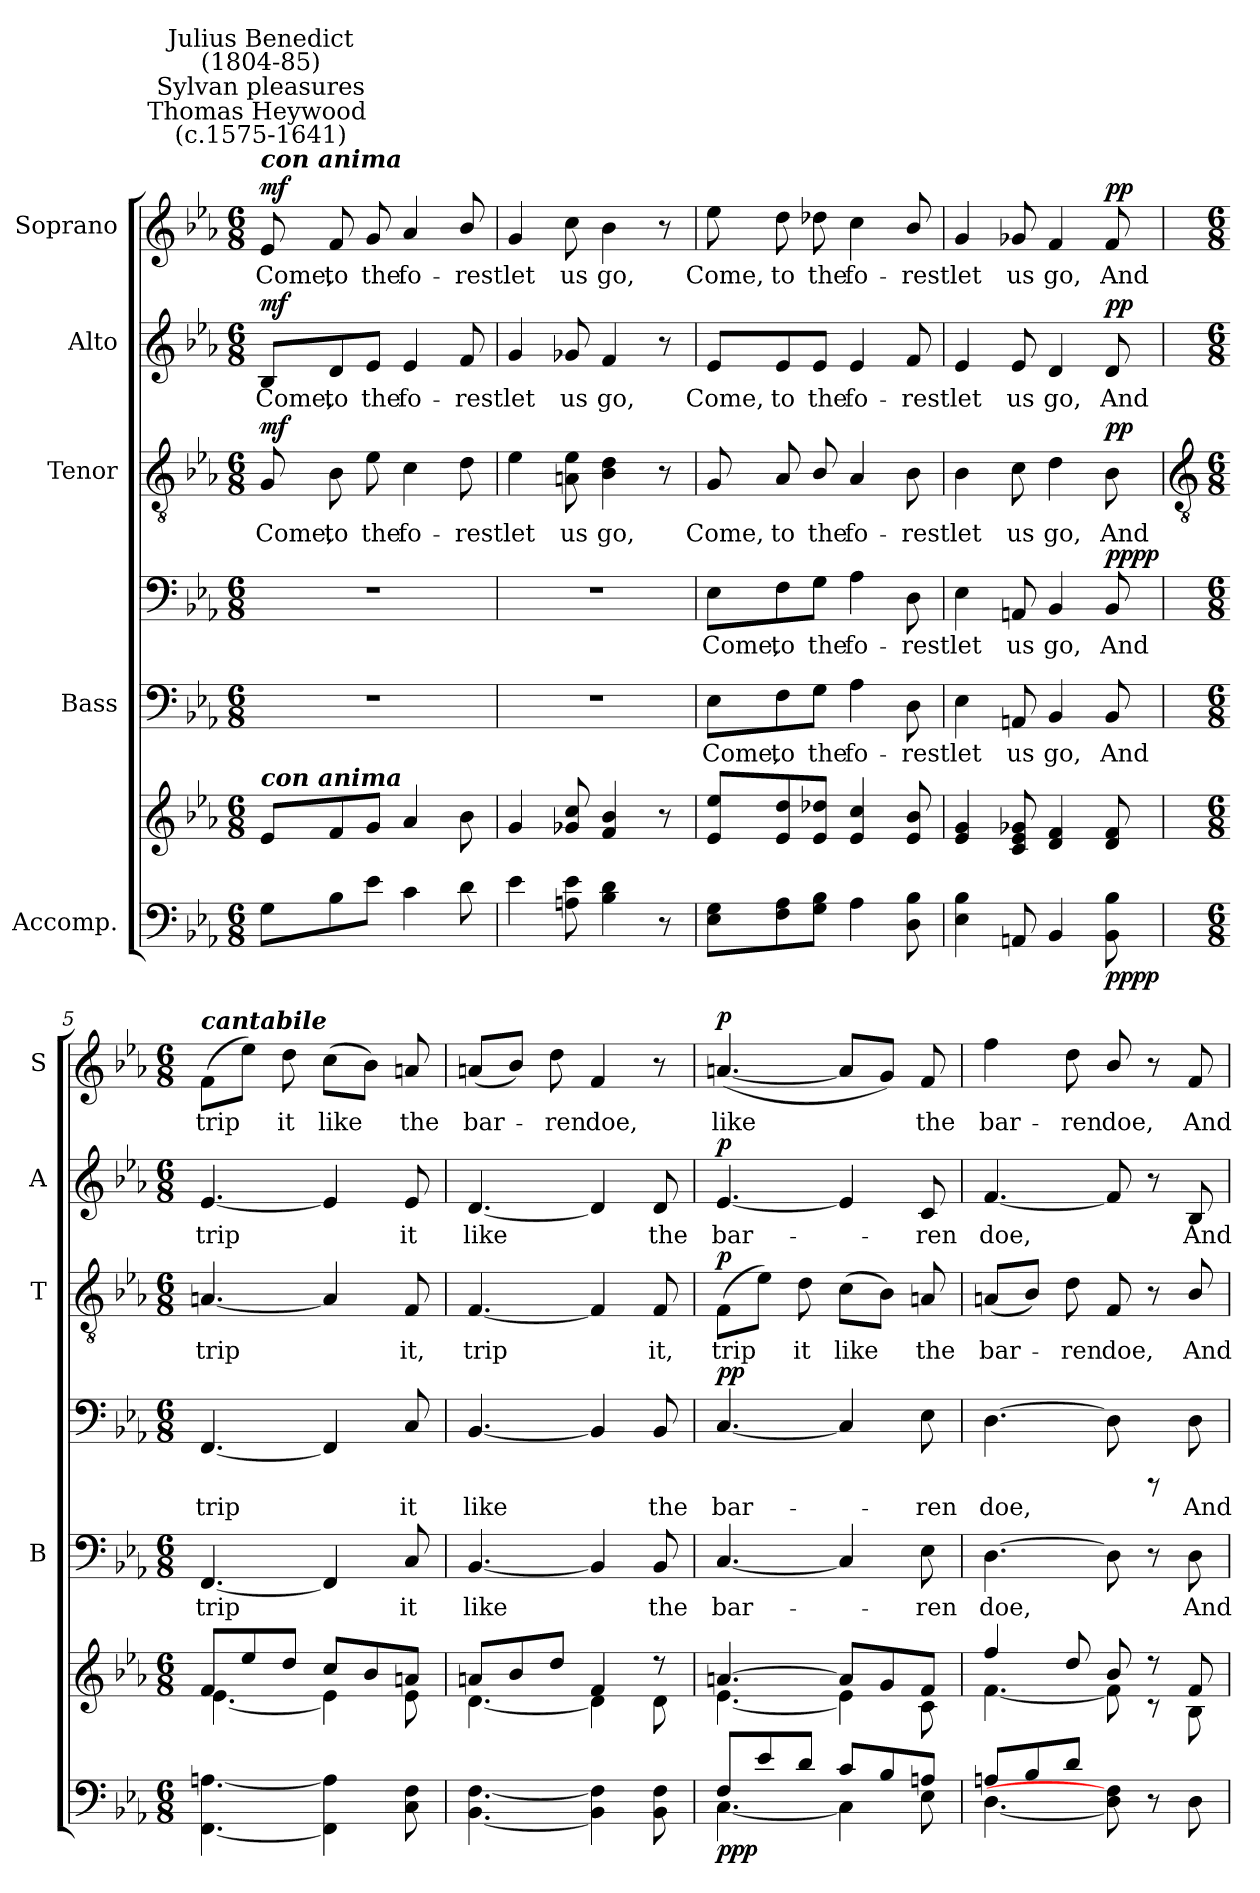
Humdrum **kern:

**kern	**kern	**dynam	**kern	**text	**kern	**text	**dynam	**kern	**text	**dynam	**kern	**text	**dynam	**kern	**text	**dynam
*part5	*part5	*part5	*part4	*part4	*part4	*part4	*part4	*part3	*part3	*part3	*part2	*part2	*part2	*part1	*part1	*part1
*staff7	*staff6	*staff6/7	*staff5	*staff5	*staff4	*staff4	*staff4/5	*staff3	*staff3	*staff3	*staff2	*staff2	*staff2	*staff1	*staff1	*staff1
*I"Accomp.	*	*	*I"Bass	*	*	*	*	*I"Tenor	*	*	*I"Alto	*	*	*I"Soprano	*	*
*	*	*	*I'B	*	*	*	*	*I'T	*	*	*I'A	*	*	*I'S	*	*
*clefF4	*clefG2	*	*	*	*clefF4	*	*	*clefGv2	*	*	*clefG2	*	*	*clefG2	*	*
*k[b-e-a-]	*k[b-e-a-]	*	*k[b-e-a-]	*	*k[b-e-a-]	*	*	*k[b-e-a-]	*	*	*k[b-e-a-]	*	*	*k[b-e-a-]	*	*
*E-:	*E-:	*	*E-:	*	*E-:	*	*	*E-:	*	*	*E-:	*	*	*E-:	*	*
*M6/8	*M6/8	*	*M6/8	*	*M6/8	*	*	*M6/8	*	*	*M6/8	*	*	*M6/8	*	*
*MM96	*MM96	*	*MM96	*	*MM96	*	*	*MM96	*	*	*MM96	*	*	*MM96	*	*
=1	=1	=1	=1	=1	=1	=1	=1	=1	=1	=1	=1	=1	=1	=1	=1	=1
!	!	!	!	!	!	!	!	!	!	!	!	!	!	!LO:TX:a:Bi:t=con anima	!	!
!	!	!	!	!	!	!	!	!	!	!	!	!	!	!LO:TX:a:cj:t=Thomas Heywood \n(c.1575-1641)	!	!
!	!	!	!	!	!	!	!	!	!	!	!	!	!	!LO:TX:a:cj:t=Sylvan pleasures	!	!
!	!	!	!	!	!	!	!	!	!	!	!	!	!	!LO:TX:a:cj:t=Julius Benedict\n(1804-85)	!	!
!	!LO:TX:a:Bi:t=con anima	!	!	!	!	!	!	!	!	!	!	!	!	!	!	!
!	!	!LO:DY:b=2	!LO:N:vis=1	!	!LO:N:vis=1	!	!	!	!LO:LY:b	!	!	!LO:LY:b	!	!	!LO:LY:b	!
!	!	!LO:DY:n=1:b	!	!	!	!	!	!	!	!LO:DY:b	!	!	!LO:DY:b	!	!	!LO:DY:b
8GL	8e-L	mf mf	2.r	.	2.r	.	.	8G	Come,	mf	8B-/L	Come,	mf	8e-	Come,	mf
!	!	!	!	!	!	!	!	!	!LO:LY:b	!	!	!LO:LY:b	!	!	!LO:LY:b	!
8B-	8f	.	.	.	.	.	.	8B-	to	.	8d/	to	.	8f	to	.
!	!	!	!	!	!	!	!	!	!LO:LY:b	!	!	!LO:LY:b	!	!	!LO:LY:b	!
8e-J	8gJ	.	.	.	.	.	.	8e-	the	.	8e-/J	the	.	8g	the	.
!	!	!	!	!	!	!	!	!	!LO:LY:b	!	!	!LO:LY:b	!	!	!LO:LY:b	!
4c	4a-	.	.	.	.	.	.	4c	fo-	.	4e-	fo-	.	4a-	fo-	.
!	!	!	!	!	!	!	!	!	!LO:LY:b	!	!	!LO:LY:b	!	!	!LO:LY:b	!
8d	8b-	.	.	.	.	.	.	8d	-rest	.	8f	-rest	.	8b-/	-rest	.
=2	=2	=2	=2	=2	=2	=2	=2	=2	=2	=2	=2	=2	=2	=2	=2	=2
!	!	!	!LO:N:vis=1	!	!LO:N:vis=1	!	!	!	!LO:LY:b	!	!	!LO:LY:b	!	!	!LO:LY:b	!
4e-	4g	.	2.r	.	2.r	.	.	4e-	let	.	4g	let	.	4g	let	.
!	!	!	!	!	!	!	!	!	!LO:LY:b	!	!	!LO:LY:b	!	!	!LO:LY:b	!
8An 8e-	8g-X 8cc	.	.	.	.	.	.	8An 8e-	us	.	8g-X	us	.	8cc	us	.
!	!	!	!	!	!	!	!	!	!LO:LY:b	!	!	!LO:LY:b	!	!	!LO:LY:b	!
4B- 4d	4f 4b-	.	.	.	.	.	.	4B- 4d	go,	.	4f	go,	.	4b-	go,	.
8r	8r	.	.	.	.	.	.	8r	.	.	8r	.	.	8r	.	.
=3	=3	=3	=3	=3	=3	=3	=3	=3	=3	=3	=3	=3	=3	=3	=3	=3
!	!	!	!	!LO:LY:b	!	!LO:LY:b	!LO:DY:b=2	!	!LO:LY:b	!	!	!LO:LY:b	!	!	!LO:LY:b	!
!	!	!	!	!	!	!	!LO:DY:n=1:b	!	!	!	!	!	!	!	!	!
8E- 8GL	8e- 8ee-L	.	8E-\L	Come,	8E-\L	Come,	mf mf	8G	Come,	.	8e-/L	Come,	.	8ee-	Come,	.
!	!	!	!	!LO:LY:b	!	!LO:LY:b	!	!	!LO:LY:b	!	!	!LO:LY:b	!	!	!LO:LY:b	!
8F 8A-	8e- 8dd	.	8F\	to	8F\	to	.	8A-	to	.	8e-/	to	.	8dd	to	.
!	!	!	!	!LO:LY:b	!	!LO:LY:b	!	!	!LO:LY:b	!	!	!LO:LY:b	!	!	!LO:LY:b	!
8G 8B-J	8e- 8dd-XJ	.	8G\J	the	8G\J	the	.	8B-/	the	.	8e-/J	the	.	8dd-X	the	.
!	!	!	!	!LO:LY:b	!	!LO:LY:b	!	!	!LO:LY:b	!	!	!LO:LY:b	!	!	!LO:LY:b	!
4A-	4e- 4cc	.	4A-	fo-	4A-	fo-	.	4A-	fo-	.	4e-	fo-	.	4cc	fo-	.
!	!	!	!	!LO:LY:b	!	!LO:LY:b	!	!	!LO:LY:b	!	!	!LO:LY:b	!	!	!LO:LY:b	!
8D 8B-	8e- 8b-	.	8D	-rest	8D	-rest	.	8B-	-rest	.	8f	-rest	.	8b-/	-rest	.
=4	=4	=4	=4	=4	=4	=4	=4	=4	=4	=4	=4	=4	=4	=4	=4	=4
!	!	!	!	!LO:LY:b	!	!LO:LY:b	!	!	!LO:LY:b	!	!	!LO:LY:b	!	!	!LO:LY:b	!
4E- 4B-	4e- 4g	.	4E-	let	4E-	let	.	4B-	let	.	4e-	let	.	4g	let	.
!	!	!	!	!LO:LY:b	!	!LO:LY:b	!	!	!LO:LY:b	!	!	!LO:LY:b	!	!	!LO:LY:b	!
8AAn	8c 8e- 8g-X	.	8AAn	us	8AAn	us	.	8c	us	.	8e-	us	.	8g-X	us	.
!	!	!	!	!LO:LY:b	!	!LO:LY:b	!	!	!LO:LY:b	!	!	!LO:LY:b	!	!	!LO:LY:b	!
4BB-	4d 4f	.	4BB-	go,	4BB-	go,	.	4d	go,	.	4d	go,	.	4f	go,	.
!	!	!LO:DY:b=2	!	!LO:LY:b	!	!LO:LY:b	!	!	!LO:LY:b	!	!	!LO:LY:b	!	!	!LO:LY:b	!
!	!	!LO:DY:n=1:b	!	!	!	!	!LO:DY:b=2	!	!	!	!	!	!	!	!	!
!	!	!	!	!	!	!	!LO:DY:n=1:b	!	!	!LO:DY:b	!	!	!LO:DY:b	!	!	!LO:DY:b
8BB- 8B-	8d 8f	pp pp	8BB-	And	8BB-	And	pp pp	8B-	And	pp	8d	And	pp	8f	And	pp
!!LO:LB:g=z
=5	=5	=5	=5	=5	=5	=5	=5	=5	=5	=5	=5	=5	=5	=5	=5	=5
*	*	*	*	*	*	*	*	*clefGv2	*	*	*	*	*	*	*	*
*M6/8	*M6/8	*	*M6/8	*	*M6/8	*	*	*M6/8	*	*	*M6/8	*	*	*M6/8	*	*
!	!	!	!	!	!	!	!	!	!	!	!	!	!	!LO:TX:a:Bi:t=cantabile	!	!
!LO:N:vis=1	!	!	!	!LO:LY:b	!	!LO:LY:b	!	!	!LO:LY:b	!	!	!LO:LY:b	!	!	!LO:LY:b	!
*^	*^	*	*	*	*	*	*	*	*	*	*	*	*	*	*	*
2.ryy	[4.FF\ [4.An\	8f/L	[4.e-\	.	[4.FF	trip	[4.FF	trip	.	[4.An	trip	.	[4.e-	trip	.	(8fL	trip	.
.	.	8ee-/	.	.	.	.	.	.	.	.	.	.	.	.	.	8ee-J)	.	.
!	!	!	!	!	!	!	!	!	!	!	!	!	!	!	!	!	!LO:LY:b	!
.	.	8dd/J	.	.	.	.	.	.	.	.	.	.	.	.	.	8dd	it	.
!	!	!	!	!	!	!	!	!	!	!	!	!	!	!	!	!	!LO:LY:b	!
.	4FF\] 4A\]	8cc/L	4e-\]	.	4FF]	.	4FF]	.	.	4A]	.	.	4e-]	.	.	(>8ccL	like	.
.	.	8b-/	.	.	.	.	.	.	.	.	.	.	.	.	.	8b-J)	.	.
!	!	!	!	!	!	!LO:LY:b	!	!LO:LY:b	!	!	!LO:LY:b	!	!	!LO:LY:b	!	!	!LO:LY:b	!
.	8C\ 8F\	8an/J	8e-\	.	8C	it	8C	it	.	8F	it,	.	8e-	it	.	8an	the	.
=6	=6	=6	=6	=6	=6	=6	=6	=6	=6	=6	=6	=6	=6	=6	=6	=6	=6	=6
!LO:N:vis=1	!	!	!	!	!	!LO:LY:b	!	!LO:LY:b	!	!	!LO:LY:b	!	!	!LO:LY:b	!	!	!LO:LY:b	!
2.ryy	[4.BB-\ [4.F\	8an/L	[4.d\	.	[4.BB-	like	[4.BB-	like	.	[4.F	trip	.	[4.d	like	.	(<8anL	bar-	.
.	.	8b-/	.	.	.	.	.	.	.	.	.	.	.	.	.	8b-J)	.	.
!	!	!	!	!	!	!	!	!	!	!	!	!	!	!	!	!	!LO:LY:b	!
.	.	8dd/J	.	.	.	.	.	.	.	.	.	.	.	.	.	8dd	ren	.
!	!	!	!	!	!	!	!	!	!	!	!	!	!	!	!	!	!LO:LY:b	!
.	4BB-\] 4F\]	4f/	4d\]	.	4BB-]	.	4BB-]	.	.	4F]	.	.	4d]	.	.	4f	doe,	.
!	!	!	!	!	!	!LO:LY:b	!	!LO:LY:b	!	!	!LO:LY:b	!	!	!LO:LY:b	!	!	!	!
.	8BB-\ 8F\	8r	8d\	.	8BB-	the	8BB-	the	.	8F	it,	.	8d	the	.	8r	.	.
=7	=7	=7	=7	=7	=7	=7	=7	=7	=7	=7	=7	=7	=7	=7	=7	=7	=7	=7
!	!	!	!	!LO:DY:b=2	!	!LO:LY:b	!	!LO:LY:b	!	!	!LO:LY:b	!	!	!LO:LY:b	!	!	!LO:LY:b	!
!	!	!	!	!LO:DY:n=1:b	!	!	!	!	!	!	!	!	!	!	!	!	!	!
!	!	!	!	!LO:DY:n=2:b	!	!	!	!	!LO:DY:b=2	!	!	!	!	!	!	!	!	!
!	!	!	!	!	!	!	!	!	!LO:DY:n=1:b	!	!	!LO:DY:b	!	!	!LO:DY:b	!	!	!LO:DY:b
8F/L	[4.C\	[4.an/	[4.e-\	p p p	[4.C	bar-	[4.C	bar-	p p	(8FL	trip	p	[4.e-	bar-	p	(<[4.an	like	p
8e-/	.	.	.	.	.	.	.	.	.	8e-J)	.	.	.	.	.	.	.	.
!	!	!	!	!	!	!	!	!	!	!	!LO:LY:b	!	!	!	!	!	!	!
8d/J	.	.	.	.	.	.	.	.	.	8d	it	.	.	.	.	.	.	.
!	!	!	!	!	!	!	!	!	!	!	!LO:LY:b	!	!	!	!	!	!	!
8c/L	4C\]	8a/L]	4e-\]	.	4C]	.	4C]	.	.	(>8cL	like	.	4e-]	.	.	8aL]	.	.
8B-/	.	8g/	.	.	.	.	.	.	.	8B-J)	.	.	.	.	.	8gJ)	.	.
!	!	!	!	!	!	!LO:LY:b	!	!LO:LY:b	!	!	!LO:LY:b	!	!	!LO:LY:b	!	!	!LO:LY:b	!
8An/J	8E-\	8f/J	8c\	.	8E-	ren	8E-	ren	.	8An	the	.	8c	ren	.	8f	the	.
=8	=8	=8	=8	=8	=8	=8	=8	=8	=8	=8	=8	=8	=8	=8	=8	=8	=8	=8
!	!	!	!	!	!	!LO:LY:b	!	!LO:LY:b	!	!	!LO:LY:b	!	!	!LO:LY:b	!	!	!LO:LY:b	!
8An/L	[4.D\	4ff/	[4.f\	.	[4.D	doe,	[4.D	doe,	.	(<8AnL	bar-	.	[4.f	doe,	.	4ff	bar-	.
8B-/	.	.	.	.	.	.	.	.	.	8B-J)	.	.	.	.	.	.	.	.
!	!	!	!	!	!	!	!	!	!	!	!LO:LY:b	!	!	!	!	!	!LO:LY:b	!
8d/J	.	8dd/	.	.	.	.	.	.	.	8d	ren	.	.	.	.	8dd	-ren	.
!	!	!	!	!	!	!	!	!	!	!	!LO:LY:b	!	!	!	!	!	!LO:LY:b	!
4.ryy	8D\] 8F\]	8b-/	8f\]	.	8D]	.	8D]	.	.	8F	doe,	.	8f]	.	.	8b-/	doe,	.
.	8r	8r	8r	.	8r	.	8rFFF	.	.	8r	.	.	8r	.	.	8r	.	.
!	!	!	!	!	!	!LO:LY:b	!	!LO:LY:b	!	!	!LO:LY:b	!	!	!LO:LY:b	!	!	!LO:LY:b	!
.	8D\	8f/	8B-\	.	8D	And	8D	And	.	8B-/	And	.	8B-	And	.	8f	And	.
*v	*v	*	*	*	*	*	*	*	*	*	*	*	*	*	*	*	*	*
*	*v	*v	*	*	*	*	*	*	*	*	*	*	*	*	*	*	*
=	=	=	=	=	=	=	=	=	=	=	=	=	=	=	=	=
*-	*-	*-	*-	*-	*-	*-	*-	*-	*-	*-	*-	*-	*-	*-	*-	*-
